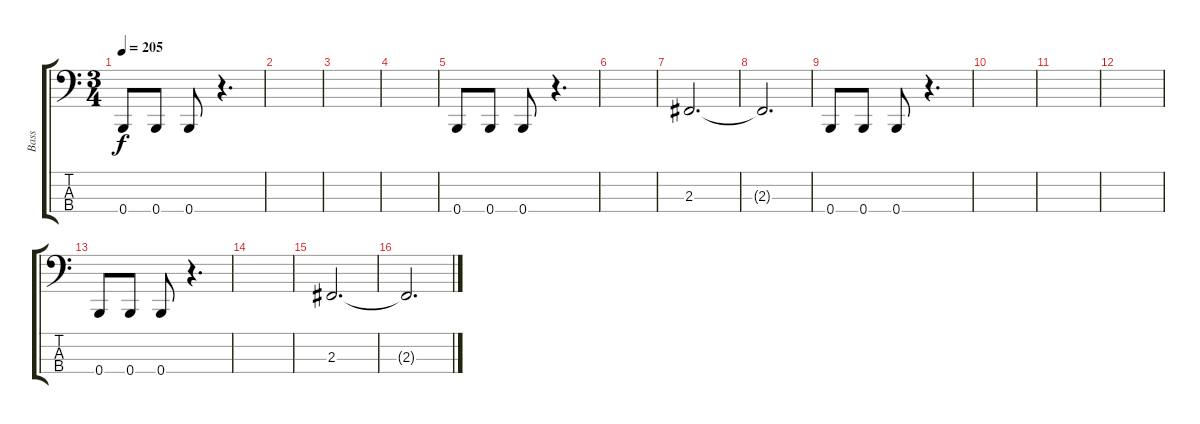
\track ("Bass" "Bass") {instrument electricbassfinger}
\staff {score tabs}
\tuning (D2 A1 E1 B0) {hide}
\ts (3 4)
\tempo 205
\clef f4
\ks c
0.4.8{dy f} 0.4.8 0.4.8 r.4{d} |
|
|
|
0.4.8 0.4.8 0.4.8 r.4{d} |
|
2.3.2{d} |
2.3{t}.2{d} |
0.4.8 0.4.8 0.4.8 r.4{d} |
|
|
|
0.4.8 0.4.8 0.4.8 r.4{d} |
|
2.3.2{d} |
2.3{t}.2{d}
